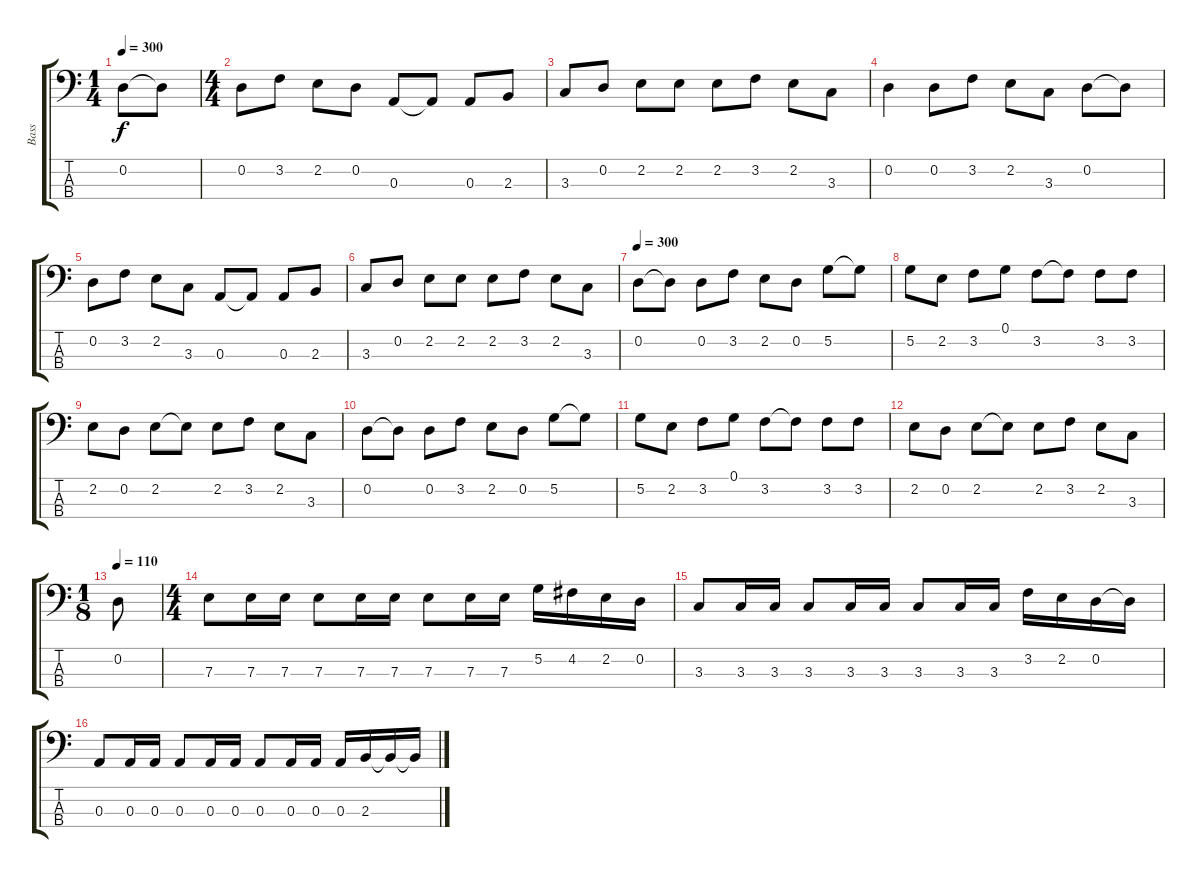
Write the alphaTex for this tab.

\track ("Bass" "Bass") {instrument electricbassfinger}
\staff {score tabs}
\tuning (G2 D2 A1 E1) {hide}
\ts (1 4)
\tempo 300
\clef f4
\ks c
0.2.8{dy f} 0.2{t}.8 |
\ts (4 4)
0.2.8 3.2.8 2.2.8 0.2.8 0.3.8 0.3{t}.8 0.3.8 2.3.8 |
3.3.8 0.2.8 2.2.8 2.2.8 2.2.8 3.2.8 2.2.8 3.3.8 |
0.2.4 0.2.8 3.2.8 2.2.8 3.3.8 0.2.8 0.2{t}.8 |
0.2.8 3.2.8 2.2.8 3.3.8 0.3.8 0.3{t}.8 0.3.8 2.3.8 |
3.3.8 0.2.8 2.2.8 2.2.8 2.2.8 3.2.8 2.2.8 3.3.8 |
\tempo 300
0.2.8 0.2{t}.8 0.2.8 3.2.8 2.2.8 0.2.8 5.2.8 5.2{t}.8 |
5.2.8 2.2.8 3.2.8 0.1.8 3.2.8 3.2{t}.8 3.2.8 3.2.8 |
2.2.8 0.2.8 2.2.8 2.2{t}.8 2.2.8 3.2.8 2.2.8 3.3.8 |
0.2.8 0.2{t}.8 0.2.8 3.2.8 2.2.8 0.2.8 5.2.8 5.2{t}.8 |
5.2.8 2.2.8 3.2.8 0.1.8 3.2.8 3.2{t}.8 3.2.8 3.2.8 |
2.2.8 0.2.8 2.2.8 2.2{t}.8 2.2.8 3.2.8 2.2.8 3.3.8 |
\ts (1 8)
\tempo 110
0.2.8 |
\ts (4 4)
7.3.8 7.3.16 7.3.16 7.3.8 7.3.16 7.3.16 7.3.8 7.3.16 7.3.16 5.2.16 4.2.16 2.2.16 0.2.16 |
3.3.8 3.3.16 3.3.16 3.3.8 3.3.16 3.3.16 3.3.8 3.3.16 3.3.16 3.2.16 2.2.16 0.2.16 0.2{t}.16 |
0.3.8 0.3.16 0.3.16 0.3.8 0.3.16 0.3.16 0.3.8 0.3.16 0.3.16 0.3.16 2.3.16 2.3{t}.16 2.3{t}.16
